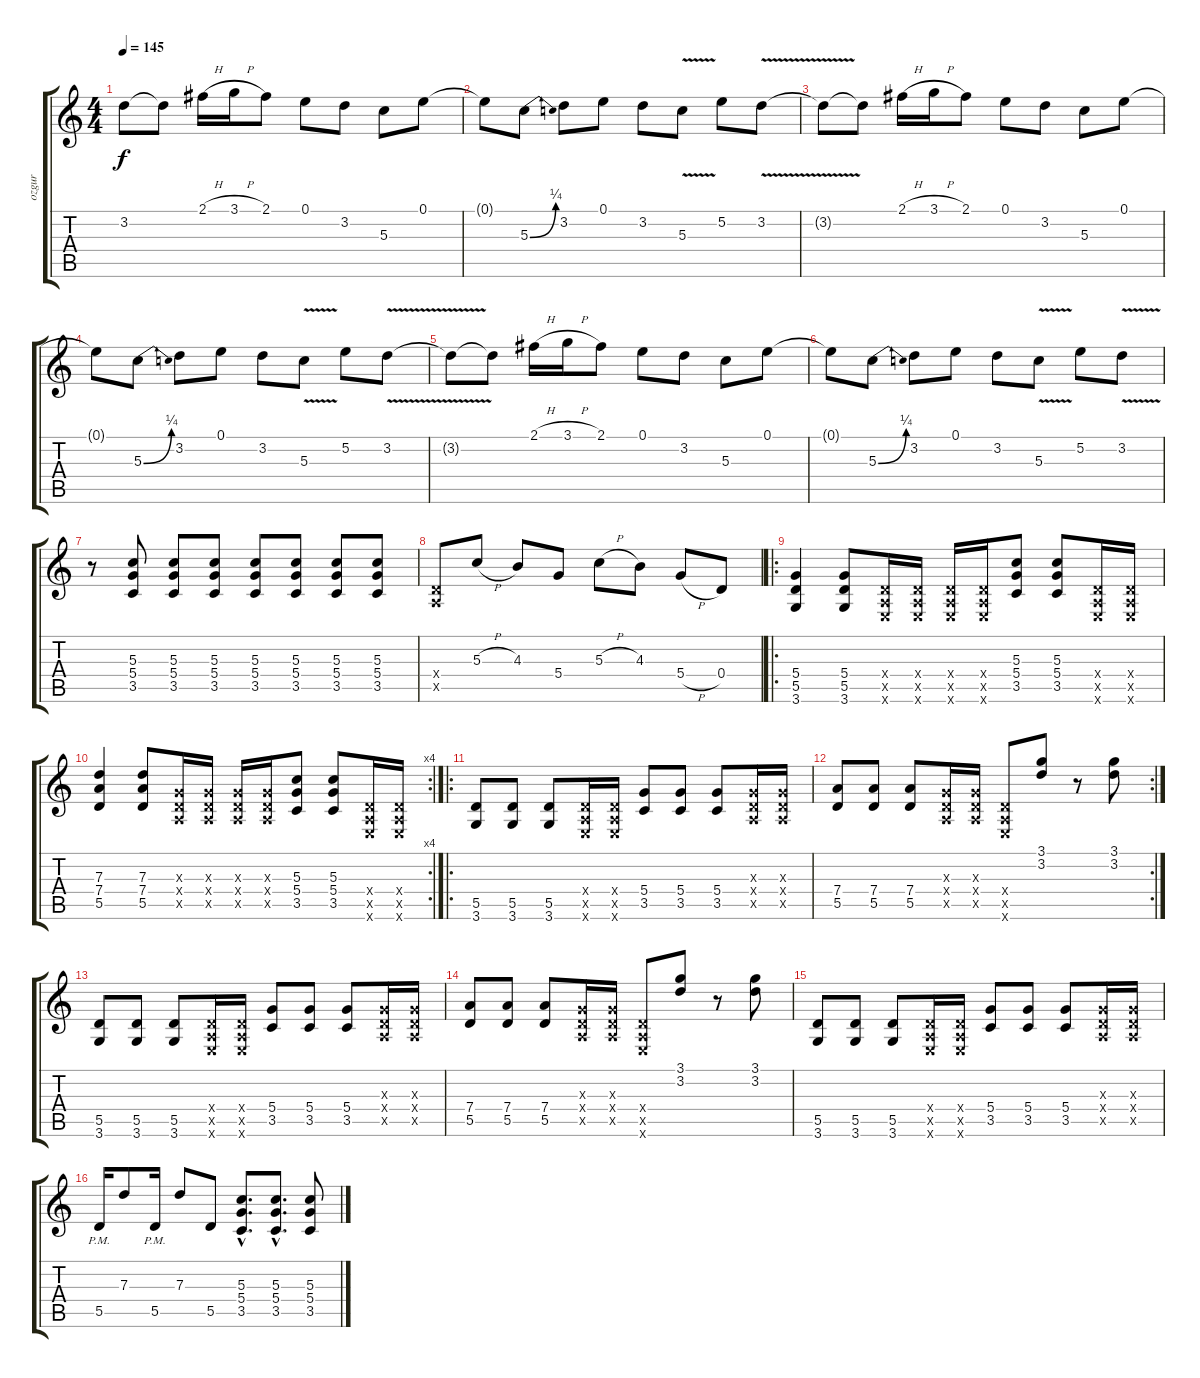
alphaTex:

\track ("ozgur" "ozgur") {instrument overdrivenguitar}
\staff {score tabs}
\tuning (E4 B3 G3 D3 A2 E2) {hide}
\ts (4 4)
\tempo 145
\clef g2
\ks c
3.2{t}.8{dy f} 3.2{t}.8 2.1{h}.16 3.1{h}.16 2.1.8 0.1.8 3.2.8 5.3.8 0.1.8 |
0.1{t}.8 5.3{be (bend 0 0 60 1)}.8 3.2.8 0.1.8 3.2.8 5.3{v}.8 5.2.8 3.2{v}.8 |
3.2{t}.8 3.2{t}.8 2.1{h}.16 3.1{h}.16 2.1.8 0.1.8 3.2.8 5.3.8 0.1.8 |
0.1{t}.8 5.3{be (bend 0 0 60 1)}.8 3.2.8 0.1.8 3.2.8 5.3{v}.8 5.2.8 3.2{v}.8 |
3.2{t}.8 3.2{t}.8 2.1{h}.16 3.1{h}.16 2.1.8 0.1.8 3.2.8 5.3.8 0.1.8 |
0.1{t}.8 5.3{be (bend 0 0 60 1)}.8 3.2.8 0.1.8 3.2.8 5.3{v}.8 5.2.8 3.2{v}.8 |
r.8 (5.3 5.4 3.5).8 (5.3 5.4 3.5).8 (5.3 5.4 3.5).8 (5.3 5.4 3.5).8 (5.3 5.4 3.5).8 (5.3 5.4 3.5).8 (5.3 5.4 3.5).8 |
(0.4{x} 0.5{x}).8 5.3{h}.8 4.3.8 5.4.8 5.3{h}.8 4.3.8 5.4{h}.8 0.4.8 |
\ro
(5.4 5.5 3.6).4 (5.4 5.5 3.6).8 (0.4{x} 0.5{x} 0.6{x}).16 (0.4{x} 0.5{x} 0.6{x}).16 (0.4{x} 0.5{x} 0.6{x}).16 (0.4{x} 0.5{x} 0.6{x}).16 (5.3 5.4 3.5).8 (5.3 5.4 3.5).8 (0.4{x} 0.5{x} 0.6{x}).16 (0.4{x} 0.5{x} 0.6{x}).16 |
\rc 4
(7.3 7.4 5.5).4 (7.3 7.4 5.5).8 (0.3{x} 0.4{x} 0.5{x}).16 (0.3{x} 0.4{x} 0.5{x}).16 (0.3{x} 0.4{x} 0.5{x}).16 (0.3{x} 0.4{x} 0.5{x}).16 (5.3 5.4 3.5).8 (5.3 5.4 3.5).8 (0.4{x} 0.5{x} 0.6{x}).16 (0.4{x} 0.5{x} 0.6{x}).16 |
\ro
(5.5 3.6).8 (5.5 3.6).8 (5.5 3.6).8 (0.4{x} 0.5{x} 0.6{x}).16 (0.4{x} 0.5{x} 0.6{x}).16 (5.4 3.5).8 (5.4 3.5).8 (5.4 3.5).8 (0.3{x} 0.4{x} 0.5{x}).16 (0.3{x} 0.4{x} 0.5{x}).16 |
\rc 2
(7.4 5.5).8 (7.4 5.5).8 (7.4 5.5).8 (0.3{x} 0.4{x} 0.5{x}).16 (0.3{x} 0.4{x} 0.5{x}).16 (0.4{x} 0.5{x} 0.6{x}).8 (3.1 3.2).8 r.8 (3.1 3.2).8 |
(5.5 3.6).8 (5.5 3.6).8 (5.5 3.6).8 (0.4{x} 0.5{x} 0.6{x}).16 (0.4{x} 0.5{x} 0.6{x}).16 (5.4 3.5).8 (5.4 3.5).8 (5.4 3.5).8 (0.3{x} 0.4{x} 0.5{x}).16 (0.3{x} 0.4{x} 0.5{x}).16 |
(7.4 5.5).8 (7.4 5.5).8 (7.4 5.5).8 (0.3{x} 0.4{x} 0.5{x}).16 (0.3{x} 0.4{x} 0.5{x}).16 (0.4{x} 0.5{x} 0.6{x}).8 (3.1 3.2).8 r.8 (3.1 3.2).8 |
(5.5 3.6).8 (5.5 3.6).8 (5.5 3.6).8 (0.4{x} 0.5{x} 0.6{x}).16 (0.4{x} 0.5{x} 0.6{x}).16 (5.4 3.5).8 (5.4 3.5).8 (5.4 3.5).8 (0.3{x} 0.4{x} 0.5{x}).16 (0.3{x} 0.4{x} 0.5{x}).16 |
5.5{pm}.16 7.3.8 5.5{pm}.16 7.3.8 5.5.8 (5.3{hac} 5.4{hac} 3.5{hac}).8{d} (5.3{hac} 5.4{hac} 3.5{hac}).8{d} (5.3 5.4 3.5).8
